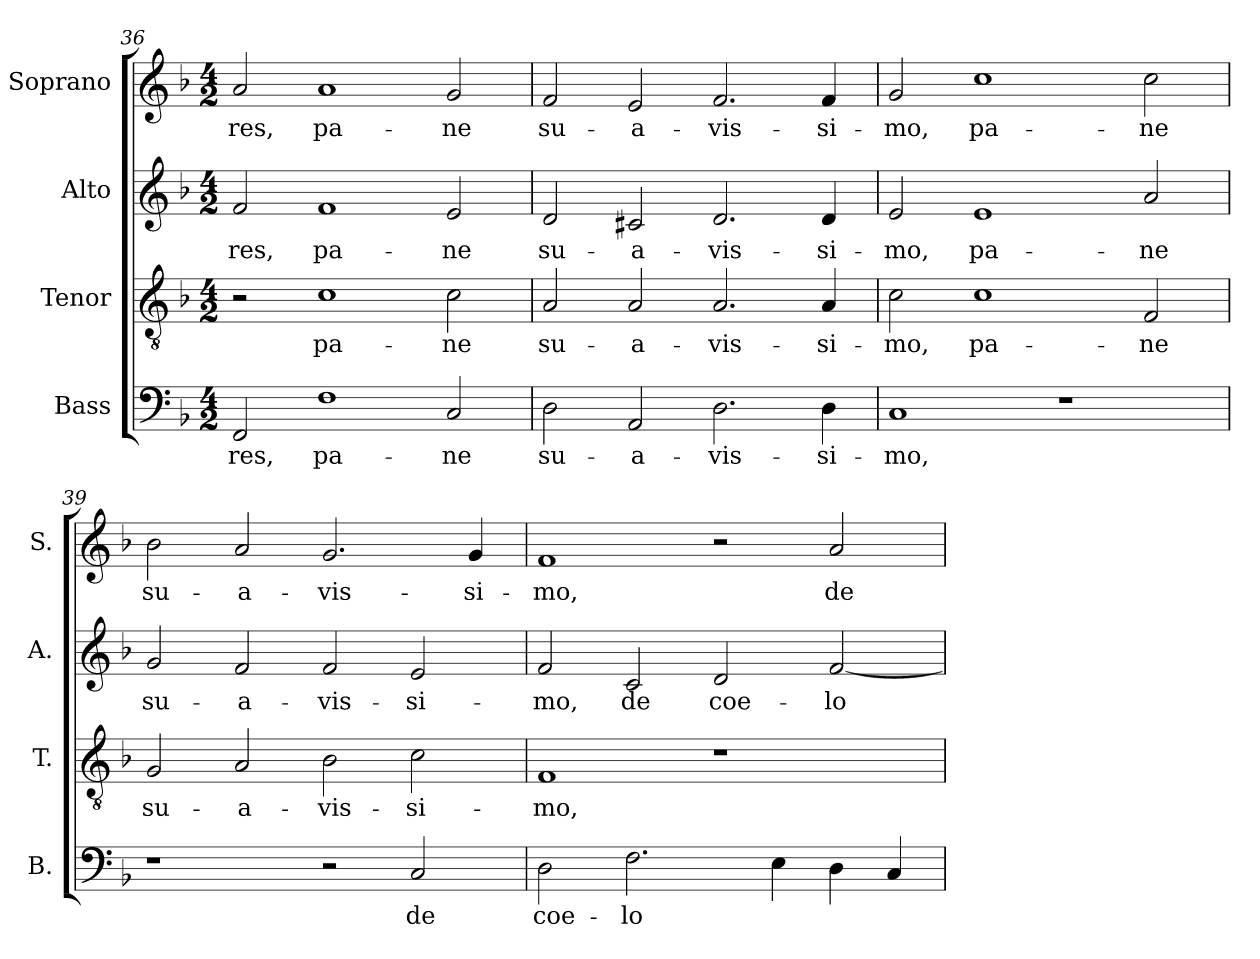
**kern	**text	**kern	**text	**kern	**text	**kern	**text
*part4	*part4	*part3	*part3	*part2	*part2	*part1	*part1
*staff4	*staff4	*staff3	*staff3	*staff2	*staff2	*staff1	*staff1
*I"Bass	*	*I"Tenor	*	*I"Alto	*	*I"Soprano	*
*I'B.	*	*I'T.	*	*I'A.	*	*I'S.	*
*clefF4	*	*clefGv2	*	*clefG2	*	*clefG2	*
*	*	*ITrd7c12	*	*	*	*	*
*k[b-]	*	*k[b-]	*	*k[b-]	*	*k[b-]	*
*F:	*	*F:	*	*F:	*	*F:	*
*M4/2	*	*M4/2	*	*M4/2	*	*M4/2	*
=36	=36	=36	=36	=36	=36	=36	=36
!	!LO:LY:b:color=#000000	!	!	!	!	!	!
!	!	!	!	!	!LO:LY:b:color=#000000	!	!
!	!	!	!	!	!	!	!LO:LY:b:color=#000000
2FFi/	-res,	2r	.	2fi/	-res,	2ai/	-res,
!	!LO:LY:b:color=#000000	!	!	!	!	!	!
!	!	!	!LO:LY:b:color=#000000	!	!	!	!
!	!	!	!	!	!LO:LY:b:color=#000000	!	!
!	!	!	!	!	!	!	!LO:LY:b:color=#000000
1Fi	pa-	1Ci	pa-	1fi	pa-	1ai	pa-
!	!LO:LY:b:color=#000000	!	!	!	!	!	!
!	!	!	!LO:LY:b:color=#000000	!	!	!	!
!	!	!	!	!	!LO:LY:b:color=#000000	!	!
!	!	!	!	!	!	!	!LO:LY:b:color=#000000
2Ci/	-ne	2Ci\	-ne	2ei/	-ne	2gi/	-ne
!!LO:PB:g=z
=37	=37	=37	=37	=37	=37	=37	=37
!	!LO:LY:b:color=#000000	!	!	!	!	!	!
!	!	!	!LO:LY:b:color=#000000	!	!	!	!
!	!	!	!	!	!LO:LY:b:color=#000000	!	!
!	!	!	!	!	!	!	!LO:LY:b:color=#000000
2Di\	su-	2AAi/	su-	2di/	su-	2fi/	su-
!	!LO:LY:b:color=#000000	!	!	!	!	!	!
!	!	!	!LO:LY:b:color=#000000	!	!	!	!
!	!	!	!	!	!LO:LY:b:color=#000000	!	!
!	!	!	!	!	!	!	!LO:LY:b:color=#000000
2AAi/	-a-	2AAi/	-a-	2c#Xi/	-a-	2ei/	-a-
!	!LO:LY:b:color=#000000	!	!	!	!	!	!
!	!	!	!LO:LY:b:color=#000000	!	!	!	!
!	!	!	!	!	!LO:LY:b:color=#000000	!	!
!	!	!	!	!	!	!	!LO:LY:b:color=#000000
2.Di\	-vis-	2.AAi/	-vis-	2.di/	-vis-	2.fi/	-vis-
!	!LO:LY:b:color=#000000	!	!	!	!	!	!
!	!	!	!LO:LY:b:color=#000000	!	!	!	!
!	!	!	!	!	!LO:LY:b:color=#000000	!	!
!	!	!	!	!	!	!	!LO:LY:b:color=#000000
4Di\	-si-	4AAi/	-si-	4di/	-si-	4fi/	-si-
=38	=38	=38	=38	=38	=38	=38	=38
!	!LO:LY:b:color=#000000	!	!	!	!	!	!
!	!	!	!LO:LY:b:color=#000000	!	!	!	!
!	!	!	!	!	!LO:LY:b:color=#000000	!	!
!	!	!	!	!	!	!	!LO:LY:b:color=#000000
1Ci	-mo,	2Ci\	-mo,	2ei/	-mo,	2gi/	-mo,
!	!	!	!LO:LY:b:color=#000000	!	!	!	!
!	!	!	!	!	!LO:LY:b:color=#000000	!	!
!	!	!	!	!	!	!	!LO:LY:b:color=#000000
.	.	1Ci	pa-	1ei	pa-	1cci	pa-
1r	.	.	.	.	.	.	.
!	!	!	!LO:LY:b:color=#000000	!	!	!	!
!	!	!	!	!	!LO:LY:b:color=#000000	!	!
!	!	!	!	!	!	!	!LO:LY:b:color=#000000
.	.	2FFi/	-ne	2ai/	-ne	2cci\	-ne
=39	=39	=39	=39	=39	=39	=39	=39
!	!	!	!LO:LY:b:color=#000000	!	!	!	!
!	!	!	!	!	!LO:LY:b:color=#000000	!	!
!	!	!	!	!	!	!	!LO:LY:b:color=#000000
1r	.	2GGi/	su-	2gi/	su-	2b-i\	su-
!	!	!	!LO:LY:b:color=#000000	!	!	!	!
!	!	!	!	!	!LO:LY:b:color=#000000	!	!
!	!	!	!	!	!	!	!LO:LY:b:color=#000000
.	.	2AAi/	-a-	2fi/	-a-	2ai/	-a-
!	!	!	!LO:LY:b:color=#000000	!	!	!	!
!	!	!	!	!	!LO:LY:b:color=#000000	!	!
!	!	!	!	!	!	!	!LO:LY:b:color=#000000
2r	.	2BB-i\	-vis-	2fi/	-vis-	2.gi/	-vis-
!	!LO:LY:b:color=#000000	!	!	!	!	!	!
!	!	!	!LO:LY:b:color=#000000	!	!	!	!
!	!	!	!	!	!LO:LY:b:color=#000000	!	!
2Ci/	de	2Ci\	-si-	2ei/	-si-	.	.
!	!	!	!	!	!	!	!LO:LY:b:color=#000000
.	.	.	.	.	.	4gi/	-si-
=40	=40	=40	=40	=40	=40	=40	=40
!	!LO:LY:b:color=#000000	!	!	!	!	!	!
!	!	!	!LO:LY:b:color=#000000	!	!	!	!
!	!	!	!	!	!LO:LY:b:color=#000000	!	!
!	!	!	!	!	!	!	!LO:LY:b:color=#000000
2Di\	coe-	1FFi	-mo,	2fi/	-mo,	1fi	-mo,
!	!LO:LY:b:color=#000000	!	!	!	!	!	!
!	!	!	!	!	!LO:LY:b:color=#000000	!	!
2.Fi\	-lo	.	.	2ci/	de	.	.
!	!	!	!	!	!LO:LY:b:color=#000000	!	!
.	.	1r	.	2di/	coe-	2r	.
4Ei\	.	.	.	.	.	.	.
!	!	!	!	!	!LO:LY:b:color=#000000	!	!
!	!	!	!	!	!	!	!LO:LY:b:color=#000000
4Di\	.	.	.	[2fi/	-lo	2ai/	de
4Ci/	.	.	.	.	.	.	.
=	=	=	=	=	=	=	=
*-	*-	*-	*-	*-	*-	*-	*-
